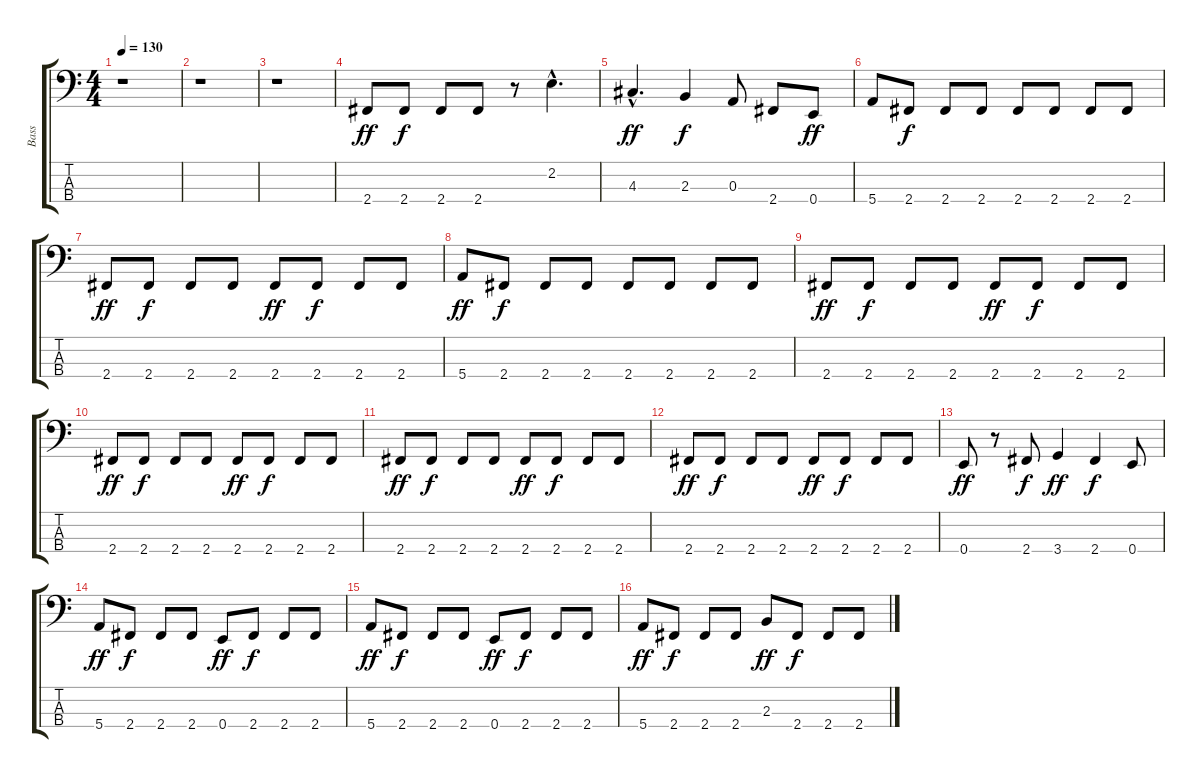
\track ("Bass" "Bass") {instrument electricbassfinger}
\staff {score tabs}
\tuning (G2 D2 A1 E1) {hide}
\ts (4 4)
\tempo 130
\clef f4
\ks c
r.1{dy ff instrument electricbassfinger} |
r.1 |
r.1 |
2.4.8 2.4.8{dy f} 2.4.8 2.4.8 r.8 2.2{hac}.4{d} |
4.3{hac}.4{d dy ff} 2.3.4{dy f} 0.3.8 2.4.8 0.4.8{dy ff} |
5.4.8 2.4.8{dy f} 2.4.8 2.4.8 2.4.8 2.4.8 2.4.8 2.4.8 |
2.4.8{dy ff} 2.4.8{dy f} 2.4.8 2.4.8 2.4.8{dy ff} 2.4.8{dy f} 2.4.8 2.4.8 |
5.4.8{dy ff} 2.4.8{dy f} 2.4.8 2.4.8 2.4.8 2.4.8 2.4.8 2.4.8 |
2.4.8{dy ff} 2.4.8{dy f} 2.4.8 2.4.8 2.4.8{dy ff} 2.4.8{dy f} 2.4.8 2.4.8 |
2.4.8{dy ff} 2.4.8{dy f} 2.4.8 2.4.8 2.4.8{dy ff} 2.4.8{dy f} 2.4.8 2.4.8 |
2.4.8{dy ff} 2.4.8{dy f} 2.4.8 2.4.8 2.4.8{dy ff} 2.4.8{dy f} 2.4.8 2.4.8 |
2.4.8{dy ff} 2.4.8{dy f} 2.4.8 2.4.8 2.4.8{dy ff} 2.4.8{dy f} 2.4.8 2.4.8 |
0.4.8{dy ff} r.8 2.4.8{dy f} 3.4.4{dy ff} 2.4.4{dy f} 0.4.8 |
5.4.8{dy ff} 2.4.8{dy f} 2.4.8 2.4.8 0.4.8{dy ff} 2.4.8{dy f} 2.4.8 2.4.8 |
5.4.8{dy ff} 2.4.8{dy f} 2.4.8 2.4.8 0.4.8{dy ff} 2.4.8{dy f} 2.4.8 2.4.8 |
5.4.8{dy ff} 2.4.8{dy f} 2.4.8 2.4.8 2.3.8{dy ff} 2.4.8{dy f} 2.4.8 2.4.8
